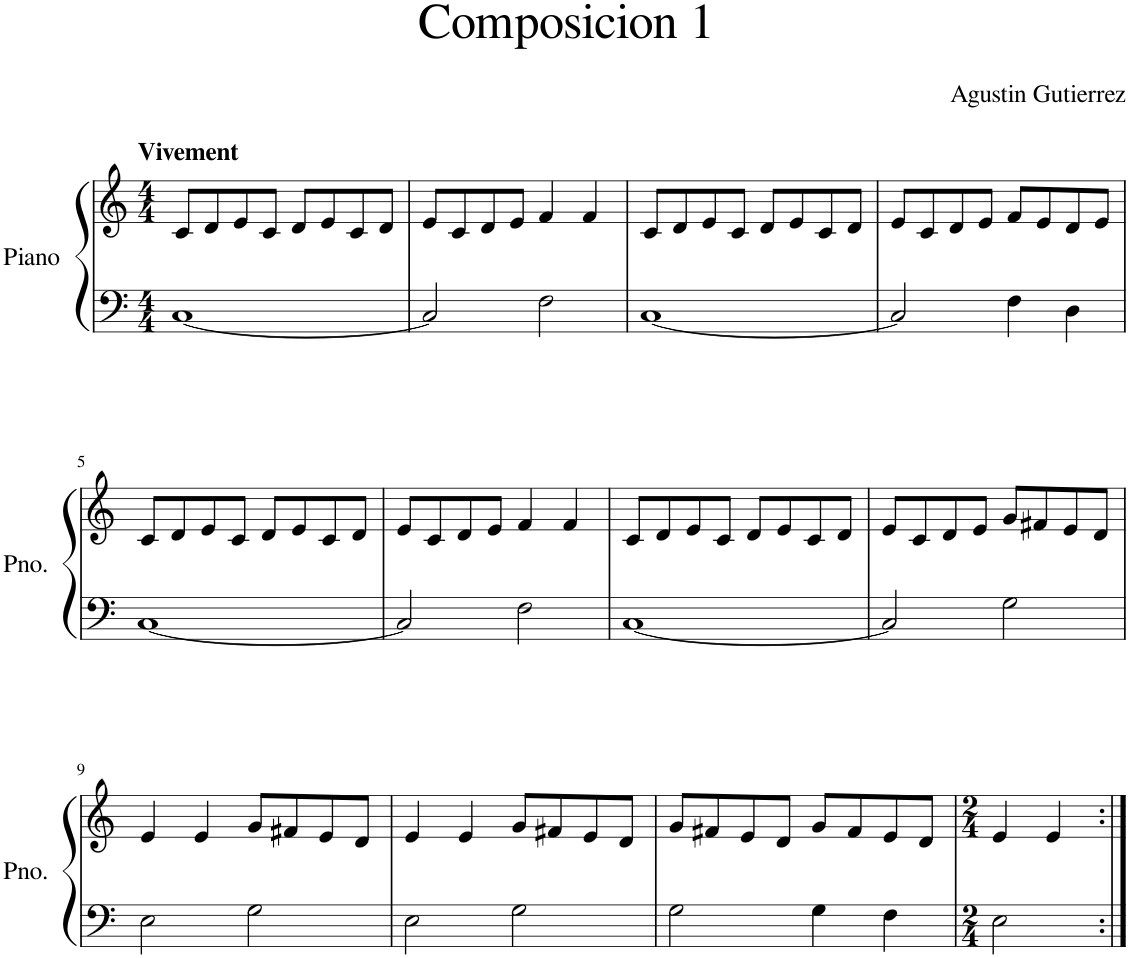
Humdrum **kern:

**kern	**kern
*part1	*part1
*staff2	*staff1
*I"Piano	*
*I'Pno.	*
*clefF4	*clefG2
*k[]	*k[]
*M4/4	*M4/4
=1	=1
!	!LO:TX:a:B:t=Vivement
[1C	8c/L
.	8d/
.	8e/
.	8c/J
.	8d/L
.	8e/
.	8c/
.	8d/J
=2	=2
2C/]	8e/L
.	8c/
.	8d/
.	8e/J
2F\	4f/
.	4f/
=3	=3
[1C	8c/L
.	8d/
.	8e/
.	8c/J
.	8d/L
.	8e/
.	8c/
.	8d/J
=4	=4
2C/]	8e/L
.	8c/
.	8d/
.	8e/J
4F\	8f/L
.	8e/
4D\	8d/
.	8e/J
!!LO:LB:g=z
=5	=5
[1C	8c/L
.	8d/
.	8e/
.	8c/J
.	8d/L
.	8e/
.	8c/
.	8d/J
=6	=6
2C/]	8e/L
.	8c/
.	8d/
.	8e/J
2F\	4f/
.	4f/
=7	=7
[1C	8c/L
.	8d/
.	8e/
.	8c/J
.	8d/L
.	8e/
.	8c/
.	8d/J
=8	=8
2C/]	8e/L
.	8c/
.	8d/
.	8e/J
2G\	8g/L
.	8f#X/
.	8e/
.	8d/J
!!LO:LB:g=z
=9	=9
2E\	4e/
.	4e/
2G\	8g/L
.	8f#X/
.	8e/
.	8d/J
=10	=10
2E\	4e/
.	4e/
2G\	8g/L
.	8f#X/
.	8e/
.	8d/J
=11	=11
2G\	8g/L
.	8f#X/
.	8e/
.	8d/J
4G\	8g/L
.	8f#/
4F\	8e/
.	8d/J
=12	=12
*M2/4	*M2/4
2E\	4e/
.	4e/
=:|!	=:|!
*-	*-
